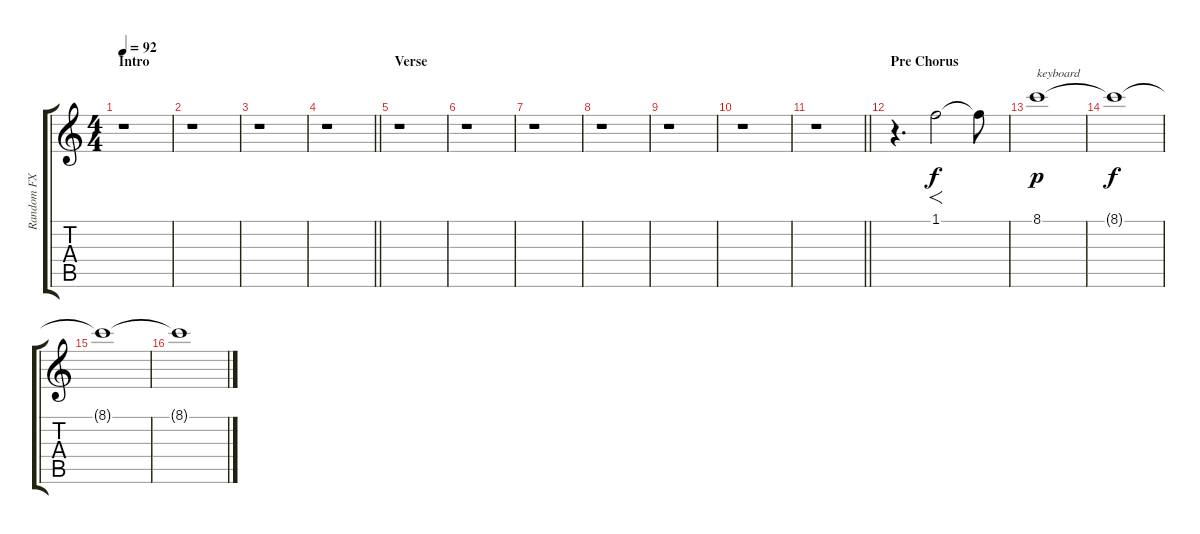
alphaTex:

\track ("Random FX" "Random FX") {instrument acousticguitarnylon}
\staff {score tabs}
\tuning (E4 B3 G3 D3 A2 D2) {hide}
\ts (4 4)
\section ("" "Intro")
\tempo 92
\clef g2
\ks c
r.1{dy f instrument acousticguitarnylon} |
r.1 |
r.1 |
\barLineRight lightlight
r.1 |
\section ("" "Verse")
r.1 |
r.1 |
r.1 |
r.1 |
r.1 |
r.1 |
\barLineRight lightlight
r.1 |
\section ("" "Pre Chorus")
r.4{d} 1.1.2{f instrument pad4choir} 1.1{t}.8 |
8.1.1{txt "keyboard" dy p instrument pad2warm} |
8.1{t}.1{dy f} |
8.1{t}.1 |
8.1{t}.1
